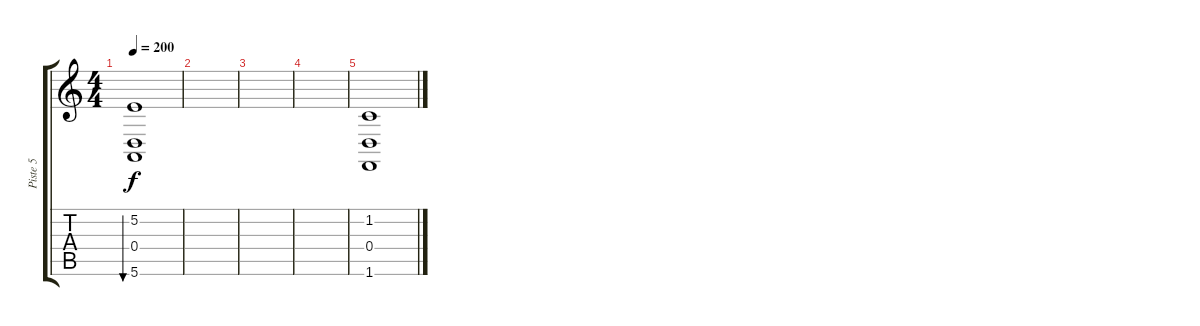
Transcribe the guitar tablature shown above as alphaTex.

\track ("Piste 5" "Piste 5") {instrument acousticgrandpiano}
\staff {score tabs}
\tuning (E4 B3 G3 D3 A2 E2) {hide}
\ts (4 4)
\tempo 200
\clef g2
\ks c
(5.2 0.4 5.6).1{bu 480 dy f} |
|
|
|
(1.2 0.4 1.6).1
